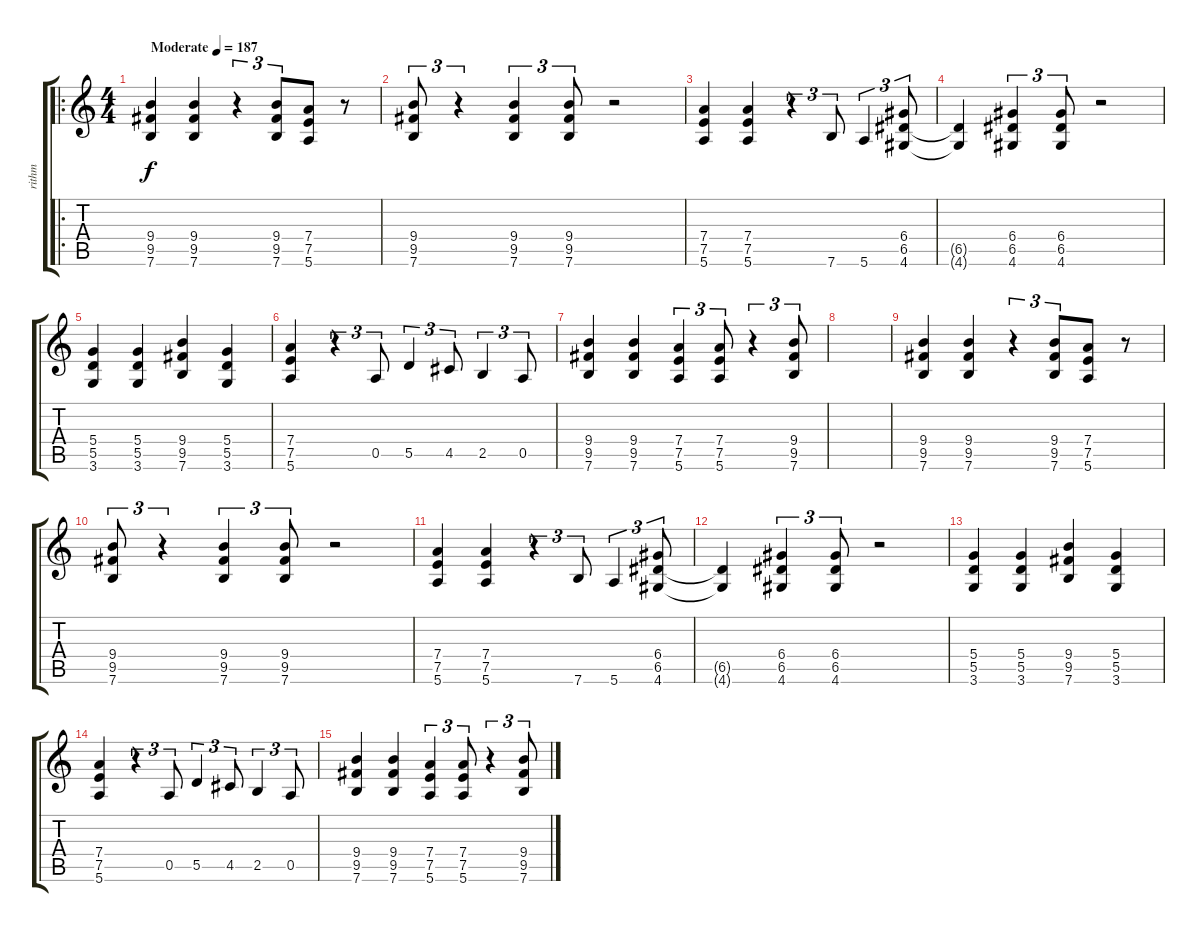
\track ("rithm" "rithm") {instrument acousticguitarsteel}
\staff {score tabs}
\tuning (E4 B3 G3 D3 A2 E2) {hide}
\ro
\ts (4 4)
\tempo (187 "Moderate")
\clef g2
\ks c
(9.4 9.5 7.6).4{dy f instrument acousticguitarsteel} (9.4 9.5 7.6).4 r.4{tu (3 2)} (9.4 9.5 7.6).8{tu (3 2) beam merge} (7.4 7.5 5.6).8 r.8 |
(9.4 9.5 7.6).8{tu (3 2)} r.4{tu (3 2)} (9.4 9.5 7.6).4{tu (3 2)} (9.4 9.5 7.6).8{tu (3 2)} r.2 |
(7.4 7.5 5.6).4 (7.4 7.5 5.6).4 r.4{tu (3 2)} 7.6.8{tu (3 2)} 5.6.4{tu (3 2)} (6.4 6.5 4.6).8{tu (3 2)} |
(6.5{t} 4.6{t}).4 (6.4 6.5 4.6).4{tu (3 2)} (6.4 6.5 4.6).8{tu (3 2)} r.2 |
(5.4 5.5 3.6).4 (5.4 5.5 3.6).4 (9.4 9.5 7.6).4 (5.4 5.5 3.6).4 |
(7.4 7.5 5.6).4 r.4{tu (3 2)} 0.5.8{tu (3 2)} 5.5.4{tu (3 2)} 4.5.8{tu (3 2)} 2.5.4{tu (3 2)} 0.5.8{tu (3 2)} |
(9.4 9.5 7.6).4 (9.4 9.5 7.6).4 (7.4 7.5 5.6).4{tu (3 2)} (7.4 7.5 5.6).8{tu (3 2)} r.4{tu (3 2)} (9.4 9.5 7.6).8{tu (3 2)} |
|
(9.4 9.5 7.6).4 (9.4 9.5 7.6).4 r.4{tu (3 2)} (9.4 9.5 7.6).8{tu (3 2) beam merge} (7.4 7.5 5.6).8 r.8 |
(9.4 9.5 7.6).8{tu (3 2)} r.4{tu (3 2)} (9.4 9.5 7.6).4{tu (3 2)} (9.4 9.5 7.6).8{tu (3 2)} r.2 |
(7.4 7.5 5.6).4 (7.4 7.5 5.6).4 r.4{tu (3 2)} 7.6.8{tu (3 2)} 5.6.4{tu (3 2)} (6.4 6.5 4.6).8{tu (3 2)} |
(6.5{t} 4.6{t}).4 (6.4 6.5 4.6).4{tu (3 2)} (6.4 6.5 4.6).8{tu (3 2)} r.2 |
(5.4 5.5 3.6).4 (5.4 5.5 3.6).4 (9.4 9.5 7.6).4 (5.4 5.5 3.6).4 |
(7.4 7.5 5.6).4 r.4{tu (3 2)} 0.5.8{tu (3 2)} 5.5.4{tu (3 2)} 4.5.8{tu (3 2)} 2.5.4{tu (3 2)} 0.5.8{tu (3 2)} |
(9.4 9.5 7.6).4 (9.4 9.5 7.6).4 (7.4 7.5 5.6).4{tu (3 2)} (7.4 7.5 5.6).8{tu (3 2)} r.4{tu (3 2)} (9.4 9.5 7.6).8{tu (3 2)}
